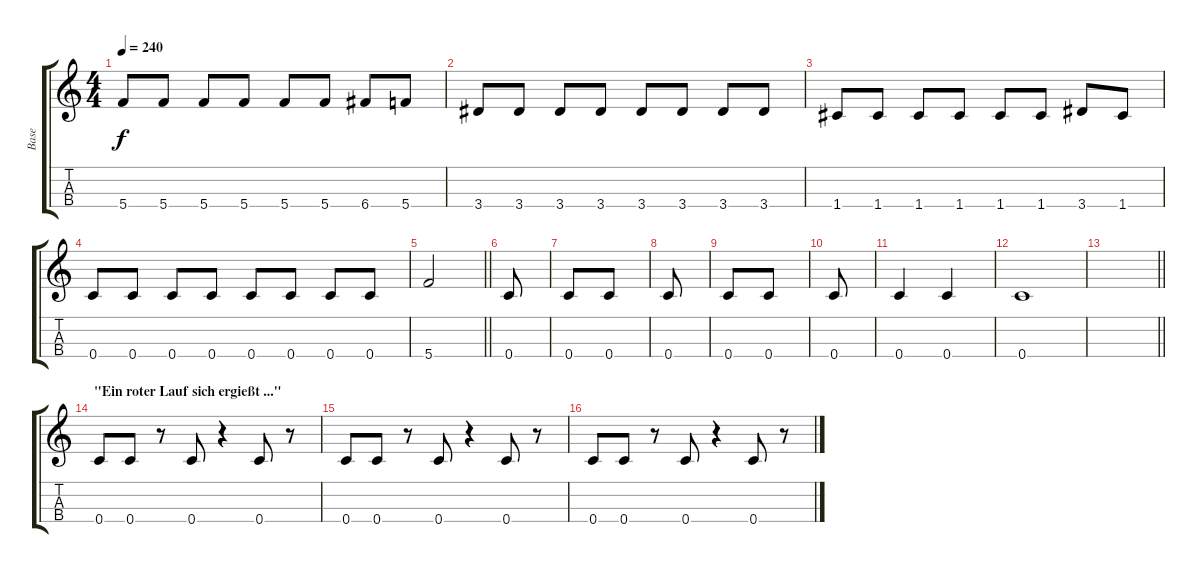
\track ("Base" "Base") {instrument electricbasspick}
\staff {score tabs}
\tuning (F4 C4 G3 C3) {hide}
\ts (4 4)
\tempo 240
\clef g2
\ks c
5.4.8{dy f} 5.4.8 5.4.8 5.4.8 5.4.8 5.4.8 6.4.8 5.4.8 |
3.4.8 3.4.8 3.4.8 3.4.8 3.4.8 3.4.8 3.4.8 3.4.8 |
1.4.8 1.4.8 1.4.8 1.4.8 1.4.8 1.4.8 3.4.8 1.4.8 |
0.4.8 0.4.8 0.4.8 0.4.8 0.4.8 0.4.8 0.4.8 0.4.8 |
\barLineRight lightlight
5.4.2 |
0.4.8 |
0.4.8 0.4.8 |
0.4.8 |
0.4.8 0.4.8 |
0.4.8 |
0.4.4 0.4.4 |
0.4.1 |
\barLineRight lightlight
|
\section ("" "\"Ein roter Lauf sich ergießt ...\"")
0.4.8 0.4.8 r.8 0.4.8 r.4 0.4.8 r.8 |
0.4.8 0.4.8 r.8 0.4.8 r.4 0.4.8 r.8 |
0.4.8 0.4.8 r.8 0.4.8 r.4 0.4.8 r.8
